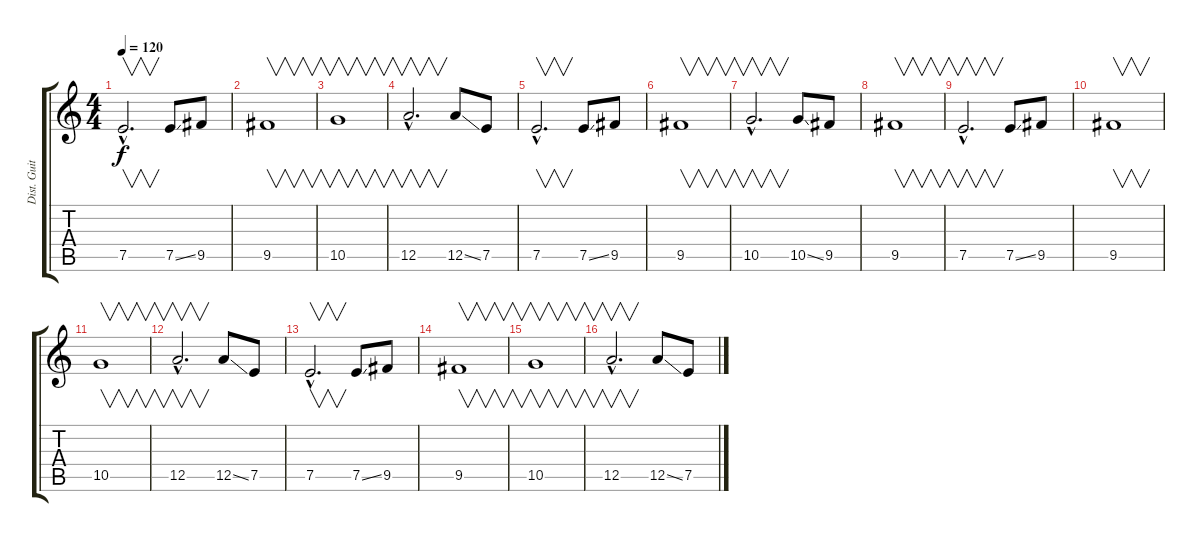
\track ("Dist. Guitar" "Dist. Guit") {instrument distortionguitar}
\staff {score tabs}
\tuning (E4 B3 G3 D3 A2 E2) {hide}
\ts (4 4)
\tempo 120
\clef g2
\ks c
7.5{hac}.2{v d dy f} 7.5{ss}.8 9.5.8 |
9.5.1{v} |
10.5.1{v} |
12.5{hac}.2{v d} 12.5{ss}.8 7.5.8 |
7.5{hac}.2{v d} 7.5{ss}.8 9.5.8 |
9.5.1{v} |
10.5{hac}.2{v d} 10.5{ss}.8 9.5.8 |
9.5.1{v} |
7.5{hac}.2{v d} 7.5{ss}.8 9.5.8 |
9.5.1{v} |
10.5.1{v} |
12.5{hac}.2{v d} 12.5{ss}.8 7.5.8 |
7.5{hac}.2{v d} 7.5{ss}.8 9.5.8 |
9.5.1{v} |
10.5.1{v} |
12.5{hac}.2{v d} 12.5{ss}.8 7.5.8
